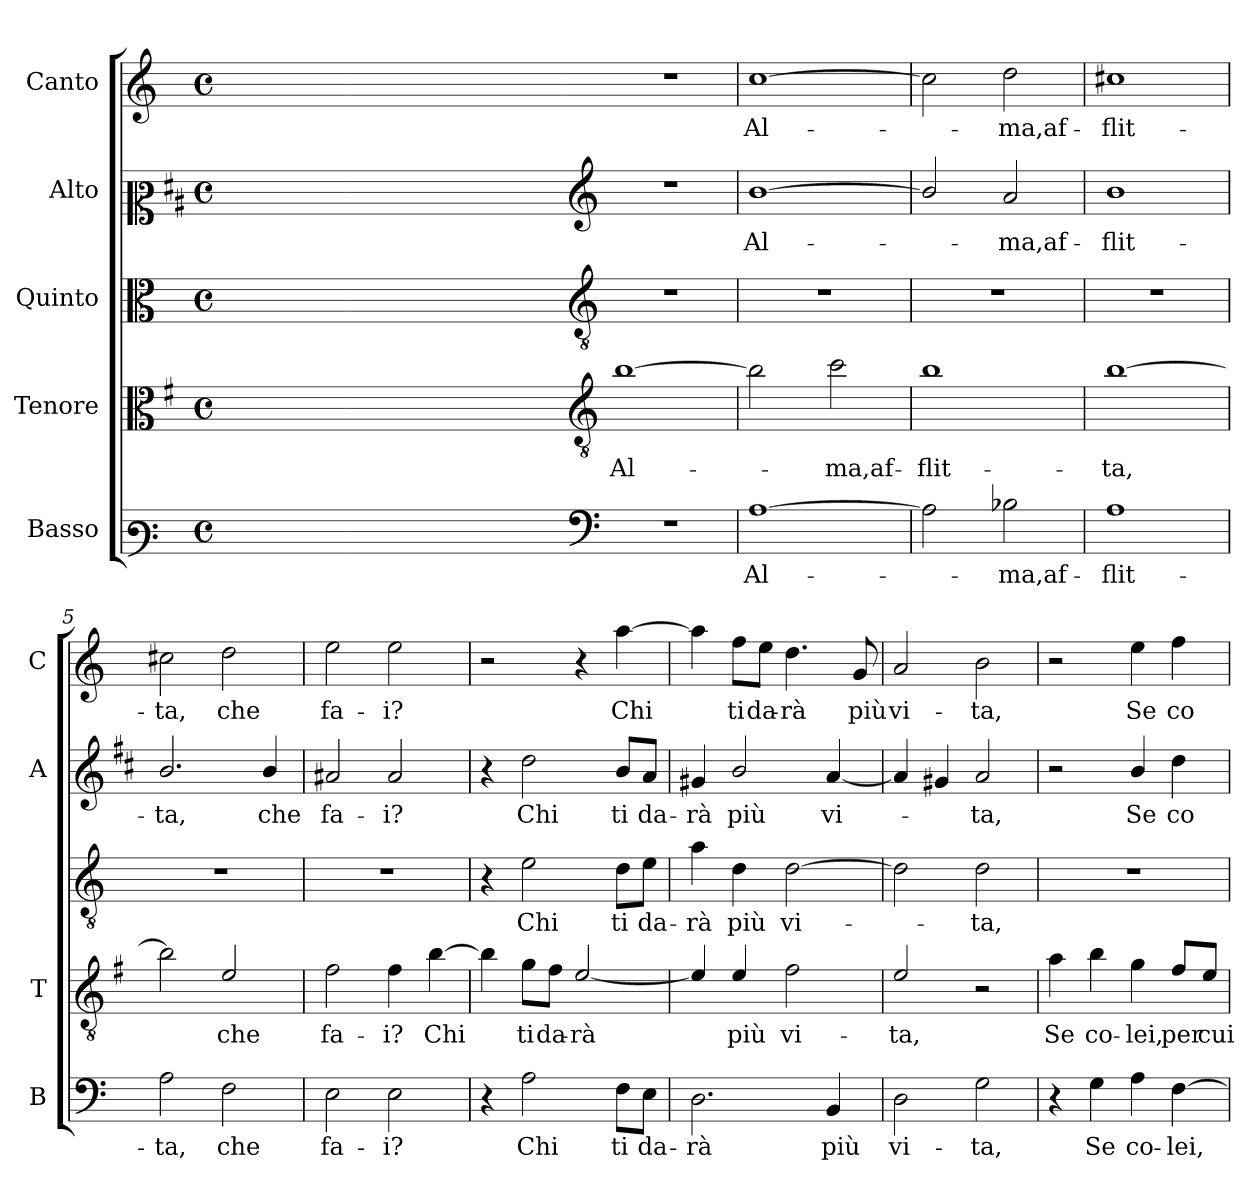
**kern	**text	**kern	**text	**kern	**text	**kern	**text	**kern	**text
*part5	*part5	*part4	*part4	*part3	*part3	*part2	*part2	*part1	*part1
*staff5	*staff5	*staff4	*staff4	*staff3	*staff3	*staff2	*staff2	*staff1	*staff1
*I"Basso	*	*I"Tenore	*	*I"Quinto	*	*I"Alto	*	*I"Canto	*
*I'B	*	*I'T	*	*	*	*I'A	*	*I'C	*
*clefF3	*	*clefC3	*	*clefC3	*	*clefC2	*	*clefG2	*
*	*	*ITrd4c7	*	*	*	*ITrd1c2	*	*	*
*k[]	*	*k[]	*	*k[]	*	*k[]	*	*k[]	*
*C:	*	*C:	*	*C:	*	*C:	*	*C:	*
*M4/4	*	*M4/4	*	*M4/4	*	*M4/4	*	*M4/4	*
*met(c)	*	*met(c)	*	*met(c)	*	*met(c)	*	*met(c)	*
=	=	=	=	=	=	=	=	=	=
1ryy	.	1ryy	.	1ryy	.	1ryy	.	1ryy	.
=1X-	=1X-	=1X-	=1X-	=1X-	=1X-	=1X-	=1X-	=1X-	=1X-
4ryy	.	4ryy	.	4ryy	.	4ryy	.	4ryy	.
4ryy	.	4ryy	.	4ryy	.	4ryy	.	4ryy	.
4ryy	.	4ryy	.	4ryy	.	4ryy	.	4ryy	.
4ryy	.	4ryy	.	4ryy	.	4ryy	.	4ryy	.
=1-	=1-	=1-	=1-	=1-	=1-	=1-	=1-	=1-	=1-
*clefF4	*	*clefGv2	*	*clefGv2	*	*clefG2	*	*	*
!	!	!	!LO:LY:b	!	!	!	!	!	!
1r	.	[1e	Al-	1r	.	1r	.	1r	.
=2	=2	=2	=2	=2	=2	=2	=2	=2	=2
!	!LO:LY:b	!	!	!	!	!	!LO:LY:b	!	!LO:LY:b
[1A	Al-	2e\]	.	1r	.	[1a	Al-	[1cc	Al-
!	!	!	!LO:LY:b	!	!	!	!	!	!
.	.	2f\	-ma,af-	.	.	.	.	.	.
=3	=3	=3	=3	=3	=3	=3	=3	=3	=3
!	!	!	!LO:LY:b	!	!	!	!	!	!
2A\]	.	1e	-flit-	1r	.	2a/]	.	2cc\]	.
!	!LO:LY:b	!	!	!	!	!	!LO:LY:b	!	!LO:LY:b
2B-X\	-ma,af-	.	.	.	.	2g/	-ma,af-	2dd\	-ma,af-
=4	=4	=4	=4	=4	=4	=4	=4	=4	=4
!	!LO:LY:b	!	!LO:LY:b	!	!	!	!LO:LY:b	!	!LO:LY:b
1A	-flit-	[1e	-ta,	1r	.	1a	-flit-	1cc#X	-flit-
=5	=5	=5	=5	=5	=5	=5	=5	=5	=5
!	!LO:LY:b	!	!	!	!	!	!LO:LY:b	!	!LO:LY:b
2A\	-ta,	2e\]	.	1r	.	2.a/	-ta,	2cc#X\	-ta,
!	!LO:LY:b	!	!LO:LY:b	!	!	!	!	!	!LO:LY:b
2F\	che	2A/	che	.	.	.	.	2dd\	che
!	!	!	!	!	!	!	!LO:LY:b	!	!
.	.	.	.	.	.	4a/	che	.	.
=6	=6	=6	=6	=6	=6	=6	=6	=6	=6
!	!LO:LY:b	!	!LO:LY:b	!	!	!	!LO:LY:b	!	!LO:LY:b
2E\	fa-	2B\	fa-	1r	.	2g#X/	fa-	2ee\	fa-
!	!LO:LY:b	!	!LO:LY:b	!	!	!	!LO:LY:b	!	!LO:LY:b
2E\	-i?	4B\	-i?	.	.	2g#/	-i?	2ee\	-i?
!	!	!	!LO:LY:b	!	!	!	!	!	!
.	.	[4e\	Chi	.	.	.	.	.	.
=7	=7	=7	=7	=7	=7	=7	=7	=7	=7
4r	.	4e\]	.	4r	.	4r	.	2r	.
!	!LO:LY:b	!	!LO:LY:b	!	!LO:LY:b	!	!LO:LY:b	!	!
2A\	Chi	8c\L	ti	2e\	Chi	2cc\	Chi	.	.
!	!	!	!LO:LY:b	!	!	!	!	!	!
.	.	8B\J	da-	.	.	.	.	.	.
!	!	!	!LO:LY:b	!	!	!	!	!	!
.	.	[2A/	-rà	.	.	.	.	4r	.
!	!LO:LY:b	!	!	!	!LO:LY:b	!	!LO:LY:b	!	!LO:LY:b
8F\L	ti	.	.	8d\L	ti	8a/L	ti	[4aa\	Chi
!	!LO:LY:b	!	!	!	!LO:LY:b	!	!LO:LY:b	!	!
8E\J	da-	.	.	8e\J	da-	8g/J	da-	.	.
!!LO:LB:g=z
=8	=8	=8	=8	=8	=8	=8	=8	=8	=8
!	!LO:LY:b	!	!	!	!LO:LY:b	!	!LO:LY:b	!	!
2.D\	-rà	4A/]	.	4a\	-rà	4f#X/	-rà	4aa\]	.
!	!	!	!LO:LY:b	!	!LO:LY:b	!	!LO:LY:b	!	!LO:LY:b
.	.	4A/	più	4d\	più	2a/	più	8ff\L	ti
!	!	!	!	!	!	!	!	!	!LO:LY:b
.	.	.	.	.	.	.	.	8ee\J	da-
!	!	!	!LO:LY:b	!	!LO:LY:b	!	!	!	!LO:LY:b
.	.	2B\	vi-	[2d\	vi-	.	.	4.dd\	-rà
!	!LO:LY:b	!	!	!	!	!	!LO:LY:b	!	!
4BB/	più	.	.	.	.	[4g/	vi-	.	.
!	!	!	!	!	!	!	!	!	!LO:LY:b
.	.	.	.	.	.	.	.	8g/	più
=9	=9	=9	=9	=9	=9	=9	=9	=9	=9
!	!LO:LY:b	!	!LO:LY:b	!	!	!	!	!	!LO:LY:b
2D\	vi-	2A/	-ta,	2d\]	.	4g/]	.	2a/	vi-
.	.	.	.	.	.	4f#X/	.	.	.
!	!LO:LY:b	!	!	!	!LO:LY:b	!	!LO:LY:b	!	!LO:LY:b
2G\	-ta,	2r	.	2d\	-ta,	2g/	-ta,	2b\	-ta,
=10	=10	=10	=10	=10	=10	=10	=10	=10	=10
!	!	!	!LO:LY:b	!	!	!	!	!	!
4r	.	4d\	Se	1r	.	2r	.	2r	.
!	!LO:LY:b	!	!LO:LY:b	!	!	!	!	!	!
4G\	Se	4e\	co-	.	.	.	.	.	.
!	!LO:LY:b	!	!LO:LY:b	!	!	!	!LO:LY:b	!	!LO:LY:b
4A\	co-	4c\	-lei,	.	.	4a/	Se	4ee\	Se
!	!LO:LY:b	!	!LO:LY:b	!	!	!	!LO:LY:b	!	!LO:LY:b
[4F\	-lei,	8B/L	per	.	.	4cc\	co-	4ff\	co-
!	!	!	!LO:LY:b	!	!	!	!	!	!
.	.	8A/J	cui	.	.	.	.	.	.
=	=	=	=	=	=	=	=	=	=
*-	*-	*-	*-	*-	*-	*-	*-	*-	*-
